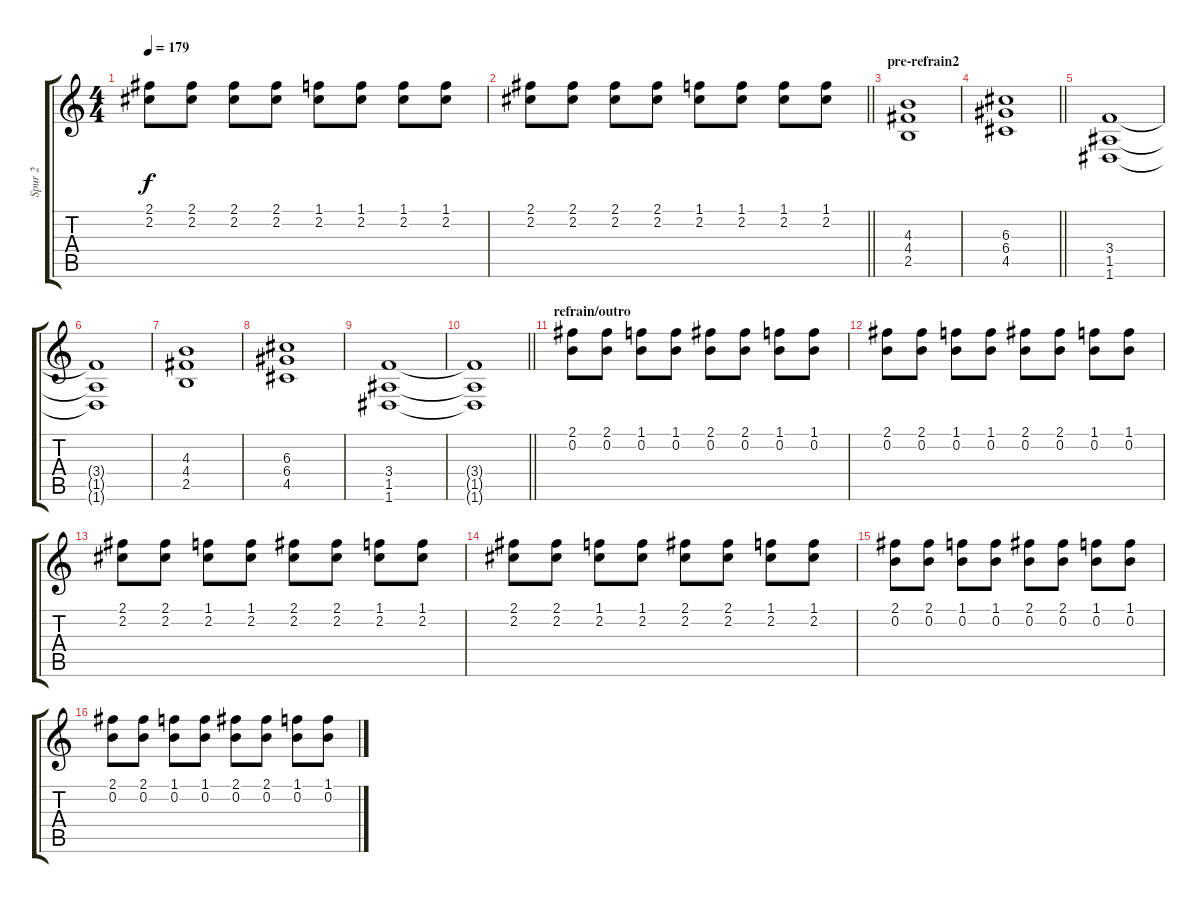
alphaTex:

\track ("Spur 2" "Spur 2") {instrument distortionguitar}
\staff {score tabs}
\tuning (E4 B3 G3 D3 A2 D2) {hide}
\ts (4 4)
\tempo 179
\clef g2
\ks c
(2.1 2.2).8{dy f} (2.1 2.2).8 (2.1 2.2).8 (2.1 2.2).8 (1.1 2.2).8 (1.1 2.2).8 (1.1 2.2).8 (1.1 2.2).8 |
\barLineRight lightlight
(2.1 2.2).8 (2.1 2.2).8 (2.1 2.2).8 (2.1 2.2).8 (1.1 2.2).8 (1.1 2.2).8 (1.1 2.2).8 (1.1 2.2).8 |
\section ("" "pre-refrain2")
(4.3 4.4 2.5).1 |
\barLineRight lightlight
(6.3 6.4 4.5).1 |
\section ("" "")
(3.4 1.5 1.6).1 |
(3.4{t} 1.5{t} 1.6{t}).1 |
(4.3 4.4 2.5).1 |
(6.3 6.4 4.5).1 |
(3.4 1.5 1.6).1 |
\barLineRight lightlight
(3.4{t} 1.5{t} 1.6{t}).1 |
\section ("" "refrain/outro")
(2.1 0.2).8 (2.1 0.2).8 (1.1 0.2).8 (1.1 0.2).8 (2.1 0.2).8 (2.1 0.2).8 (1.1 0.2).8 (1.1 0.2).8 |
(2.1 0.2).8 (2.1 0.2).8 (1.1 0.2).8 (1.1 0.2).8 (2.1 0.2).8 (2.1 0.2).8 (1.1 0.2).8 (1.1 0.2).8 |
(2.1 2.2).8 (2.1 2.2).8 (1.1 2.2).8 (1.1 2.2).8 (2.1 2.2).8 (2.1 2.2).8 (1.1 2.2).8 (1.1 2.2).8 |
(2.1 2.2).8 (2.1 2.2).8 (1.1 2.2).8 (1.1 2.2).8 (2.1 2.2).8 (2.1 2.2).8 (1.1 2.2).8 (1.1 2.2).8 |
(2.1 0.2).8 (2.1 0.2).8 (1.1 0.2).8 (1.1 0.2).8 (2.1 0.2).8 (2.1 0.2).8 (1.1 0.2).8 (1.1 0.2).8 |
(2.1 0.2).8 (2.1 0.2).8 (1.1 0.2).8 (1.1 0.2).8 (2.1 0.2).8 (2.1 0.2).8 (1.1 0.2).8 (1.1 0.2).8
